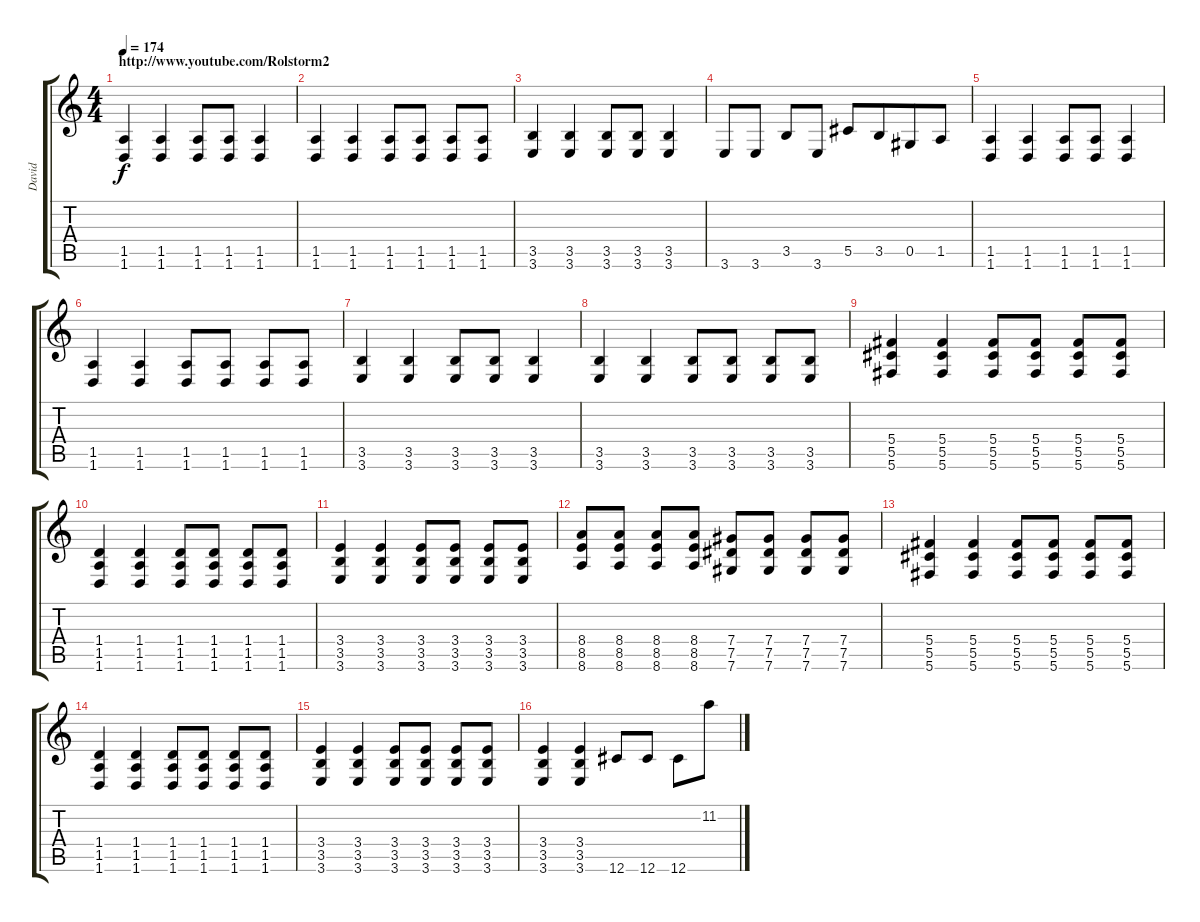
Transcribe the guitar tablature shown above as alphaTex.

\track ("David" "David") {solo instrument distortionguitar}
\staff {score tabs}
\tuning (Eb4 Bb3 Gb3 Db3 Ab2 Db2) {hide}
\ts (4 4)
\section ("" "http://www.youtube.com/Rolstorm2")
\tempo 174
\clef g2
\ks c
(1.5{t} 1.6{t}).4{dy f} (1.5 1.6).4{beam merge} (1.5 1.6).8 (1.5 1.6).8 (1.5 1.6).4 |
(1.5 1.6).4 (1.5 1.6).4{beam merge} (1.5 1.6).8{beam merge} (1.5 1.6).8 (1.5 1.6).8{beam merge} (1.5 1.6).8 |
(3.5 3.6).4 (3.5 3.6).4{beam merge} (3.5 3.6).8 (3.5 3.6).8 (3.5 3.6).4 |
3.6.8{beam merge} 3.6.8 3.5.8{beam merge} 3.6.8 5.5.8{beam merge} 3.5.8{beam merge} 0.5.8 1.5.8 |
(1.5 1.6).4 (1.5 1.6).4{beam merge} (1.5 1.6).8{beam merge} (1.5 1.6).8 (1.5 1.6).4 |
(1.5 1.6).4 (1.5 1.6).4{beam merge} (1.5 1.6).8{beam merge} (1.5 1.6).8 (1.5 1.6).8{beam merge} (1.5 1.6).8 |
(3.5 3.6).4 (3.5 3.6).4{beam merge} (3.5 3.6).8 (3.5 3.6).8 (3.5 3.6).4 |
(3.5 3.6).4 (3.5 3.6).4{beam merge} (3.5 3.6).8 (3.5 3.6).8 (3.5 3.6).8 (3.5 3.6).8 |
(5.4 5.5 5.6).4{beam merge} (5.4 5.5 5.6).4 (5.4 5.5 5.6).8 (5.4 5.5 5.6).8 (5.4 5.5 5.6).8 (5.4 5.5 5.6).8 |
(1.4 1.5 1.6).4 (1.4 1.5 1.6).4 (1.4 1.5 1.6).8{beam merge} (1.4 1.5 1.6).8 (1.4 1.5 1.6).8{beam merge} (1.4 1.5 1.6).8 |
(3.4 3.5 3.6).4 (3.4 3.5 3.6).4 (3.4 3.5 3.6).8{beam merge} (3.4 3.5 3.6).8 (3.4 3.5 3.6).8{beam merge} (3.4 3.5 3.6).8 |
(8.4 8.5 8.6).8 (8.4 8.5 8.6).8 (8.4 8.5 8.6).8 (8.4 8.5 8.6).8 (7.4 7.5 7.6).8 (7.4 7.5 7.6).8 (7.4 7.5 7.6).8{beam merge} (7.4 7.5 7.6).8 |
(5.4 5.5 5.6).4{beam merge} (5.4 5.5 5.6).4 (5.4 5.5 5.6).8 (5.4 5.5 5.6).8 (5.4 5.5 5.6).8 (5.4 5.5 5.6).8 |
(1.4 1.5 1.6).4 (1.4 1.5 1.6).4 (1.4 1.5 1.6).8{beam merge} (1.4 1.5 1.6).8 (1.4 1.5 1.6).8{beam merge} (1.4 1.5 1.6).8 |
(3.4 3.5 3.6).4 (3.4 3.5 3.6).4 (3.4 3.5 3.6).8{beam merge} (3.4 3.5 3.6).8 (3.4 3.5 3.6).8{beam merge} (3.4 3.5 3.6).8 |
(3.4 3.5 3.6).4 (3.4 3.5 3.6).4 12.6.8 12.6.8 12.6.8 11.2.8
